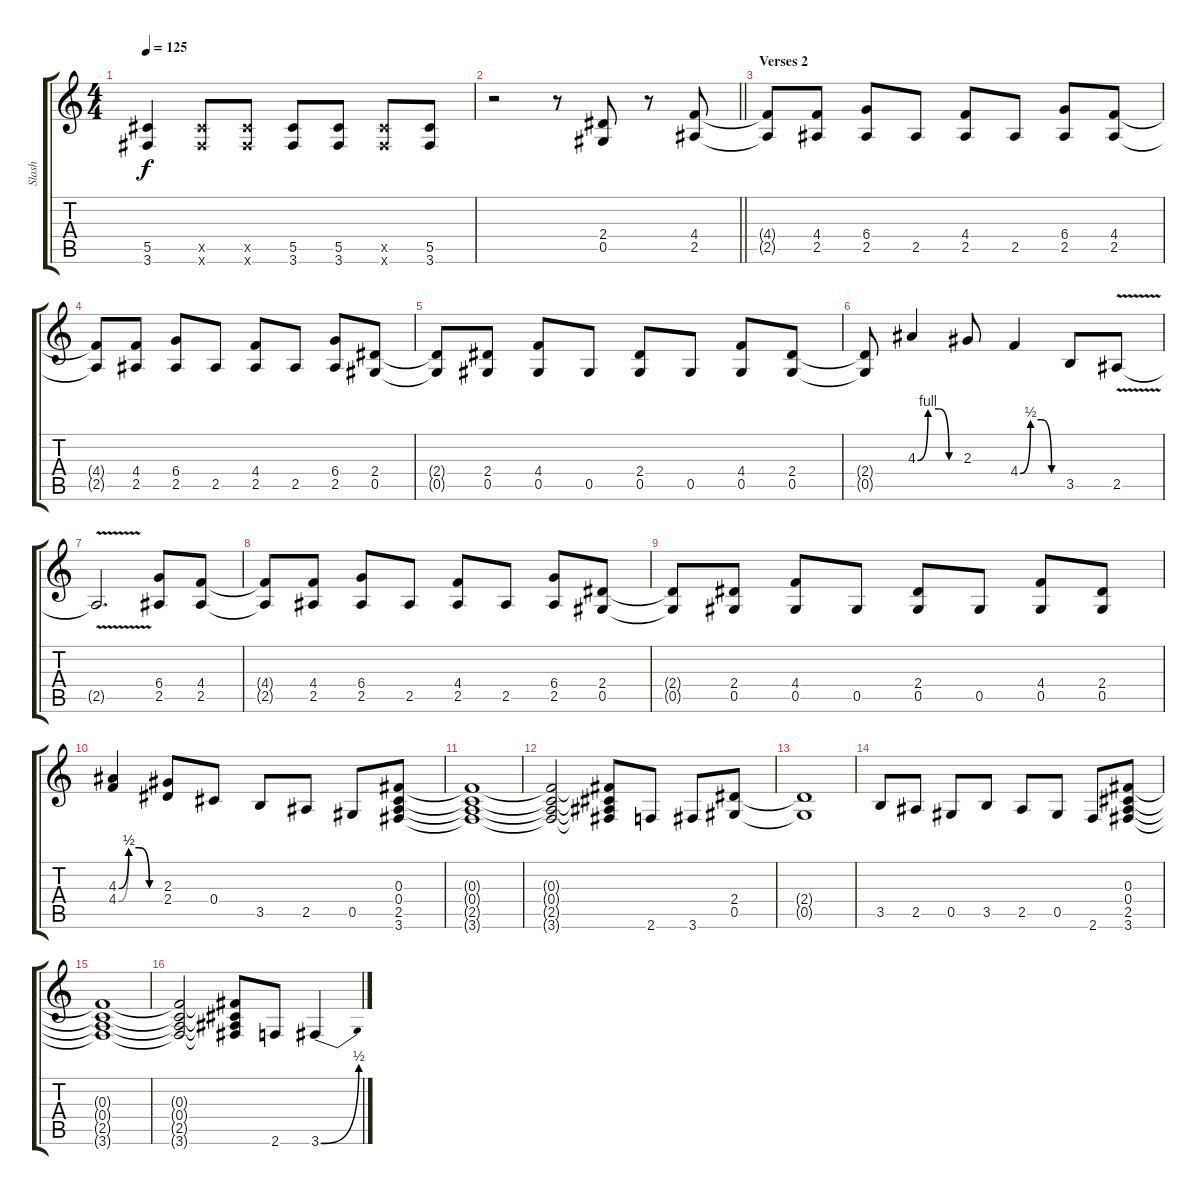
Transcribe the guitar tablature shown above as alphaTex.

\track ("Slash" "Slash") {instrument distortionguitar}
\staff {score tabs}
\tuning (Eb4 Bb3 Gb3 Db3 Ab2 Eb2) {hide}
\ts (4 4)
\tempo 125
\clef g2
\ks c
(5.5{t} 3.6{t}).4{dy f} (5.5{x} 3.6{x}).8 (5.5{x} 3.6{x}).8 (5.5 3.6).8 (5.5 3.6).8 (5.5{x} 3.6{x}).8 (5.5 3.6).8 |
\barLineRight lightlight
r.2 r.8 (2.4 0.5).8 r.8 (4.4 2.5).8 |
\section ("" "Verses 2")
(4.4{t} 2.5{t}).8 (4.4 2.5).8 (6.4 2.5).8 2.5.8 (4.4 2.5).8 2.5.8 (6.4 2.5).8 (4.4 2.5).8 |
(4.4{t} 2.5{t}).8 (4.4 2.5).8 (6.4 2.5).8 2.5.8 (4.4 2.5).8 2.5.8 (6.4 2.5).8 (2.4 0.5).8 |
(2.4{t} 0.5{t}).8 (2.4 0.5).8 (4.4 0.5).8 0.5.8 (2.4 0.5).8 0.5.8 (4.4 0.5).8 (2.4 0.5).8 |
(2.4{t} 0.5{t}).8 4.3{be (custom 0 0 15 4 30 4 45 0 60 0)}.4 2.3.8 4.4{be (custom 0 0 15 2 30 2 45 0 60 0)}.4 3.5.8 2.5{v}.8 |
2.5{t}.2{d} (6.4 2.5).8 (4.4 2.5).8 |
(4.4{t} 2.5{t}).8 (4.4 2.5).8 (6.4 2.5).8 2.5.8 (4.4 2.5).8 2.5.8 (6.4 2.5).8 (2.4 0.5).8 |
(2.4{t} 0.5{t}).8 (2.4 0.5).8 (4.4 0.5).8 0.5.8 (2.4 0.5).8 0.5.8 (4.4 0.5).8 (2.4 0.5).8 |
(4.3{be (custom 0 0 15 2 30 2 45 0 60 0)} 4.4{be (custom 0 0 15 2 30 2 45 0 60 0)}).4 (2.3 2.4).8 0.4.8 3.5.8 2.5.8 0.5.8 (0.3 0.4 2.5 3.6).8 |
(0.3{t} 0.4{t} 2.5{t} 3.6{t}).1 |
(0.3{t} 0.4{t} 2.5{t} 3.6{t}).2 (0.3{t} 0.4{t} 2.5{t} 3.6{t}).8 2.6.8 3.6.8 (2.4 0.5).8 |
(2.4{t} 0.5{t}).1 |
3.5.8 2.5.8 0.5.8 3.5.8 2.5.8 0.5.8 2.6.8 (0.3 0.4 2.5 3.6).8 |
(0.3{t} 0.4{t} 2.5{t} 3.6{t}).1 |
(0.3{t} 0.4{t} 2.5{t} 3.6{t}).2 (0.3{t} 0.4{t} 2.5{t} 3.6{t}).8 2.6.8 3.6{be (bend 0 0 60 2)}.4
